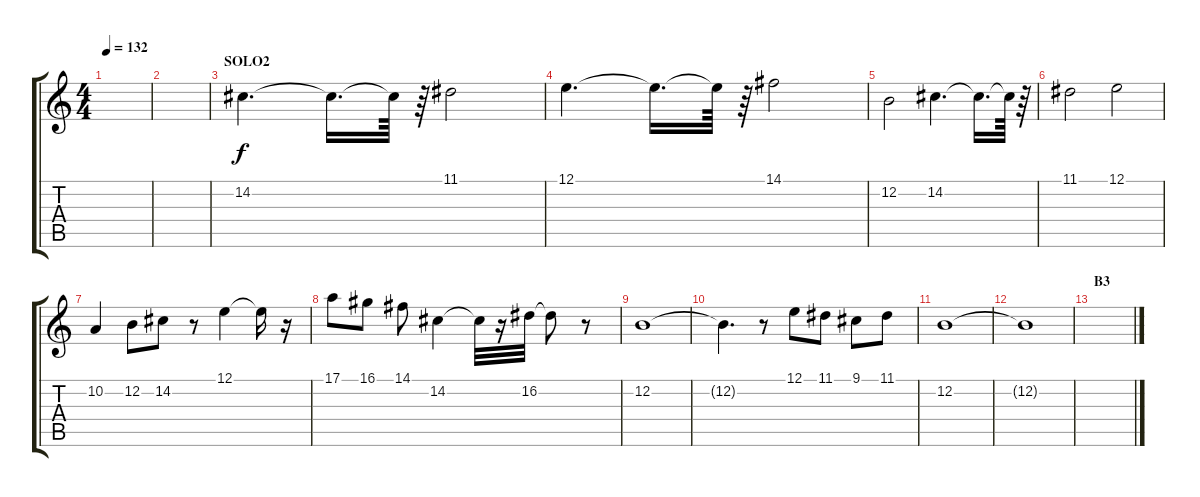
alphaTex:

\track "" {instrument reedorgan}
\staff {score tabs}
\tuning (E4 B3 G3 D3 A2 E2) {hide}
\ts (4 4)
\tempo 132
\clef g2
\ks c
|
|
\section ("" "SOLO2")
14.2.4{d} 14.2{t}.16{d} 14.2{t}.64 r.64 11.1.2 |
12.1.4{d} 12.1{t}.16{d} 12.1{t}.64 r.64 14.1.2 |
12.2.2 14.2.4{d} 14.2{t}.16{d} 14.2{t}.64 r.64 |
11.1.2 12.1.2 |
10.2.4 12.2.8 14.2.8 r.8 12.1.4 12.1{t}.16 r.16 |
17.1.8 16.1.8 14.1.8 14.2.4 14.2{t}.32 r.16 16.2.32 16.2{t}.8 r.8 |
\section ("" "")
12.2.1 |
12.2{t}.4{d} r.8 12.1.8 11.1.8 9.1.8 11.1.8 |
12.2.1 |
12.2{t}.1 |
\section ("" "B3")
